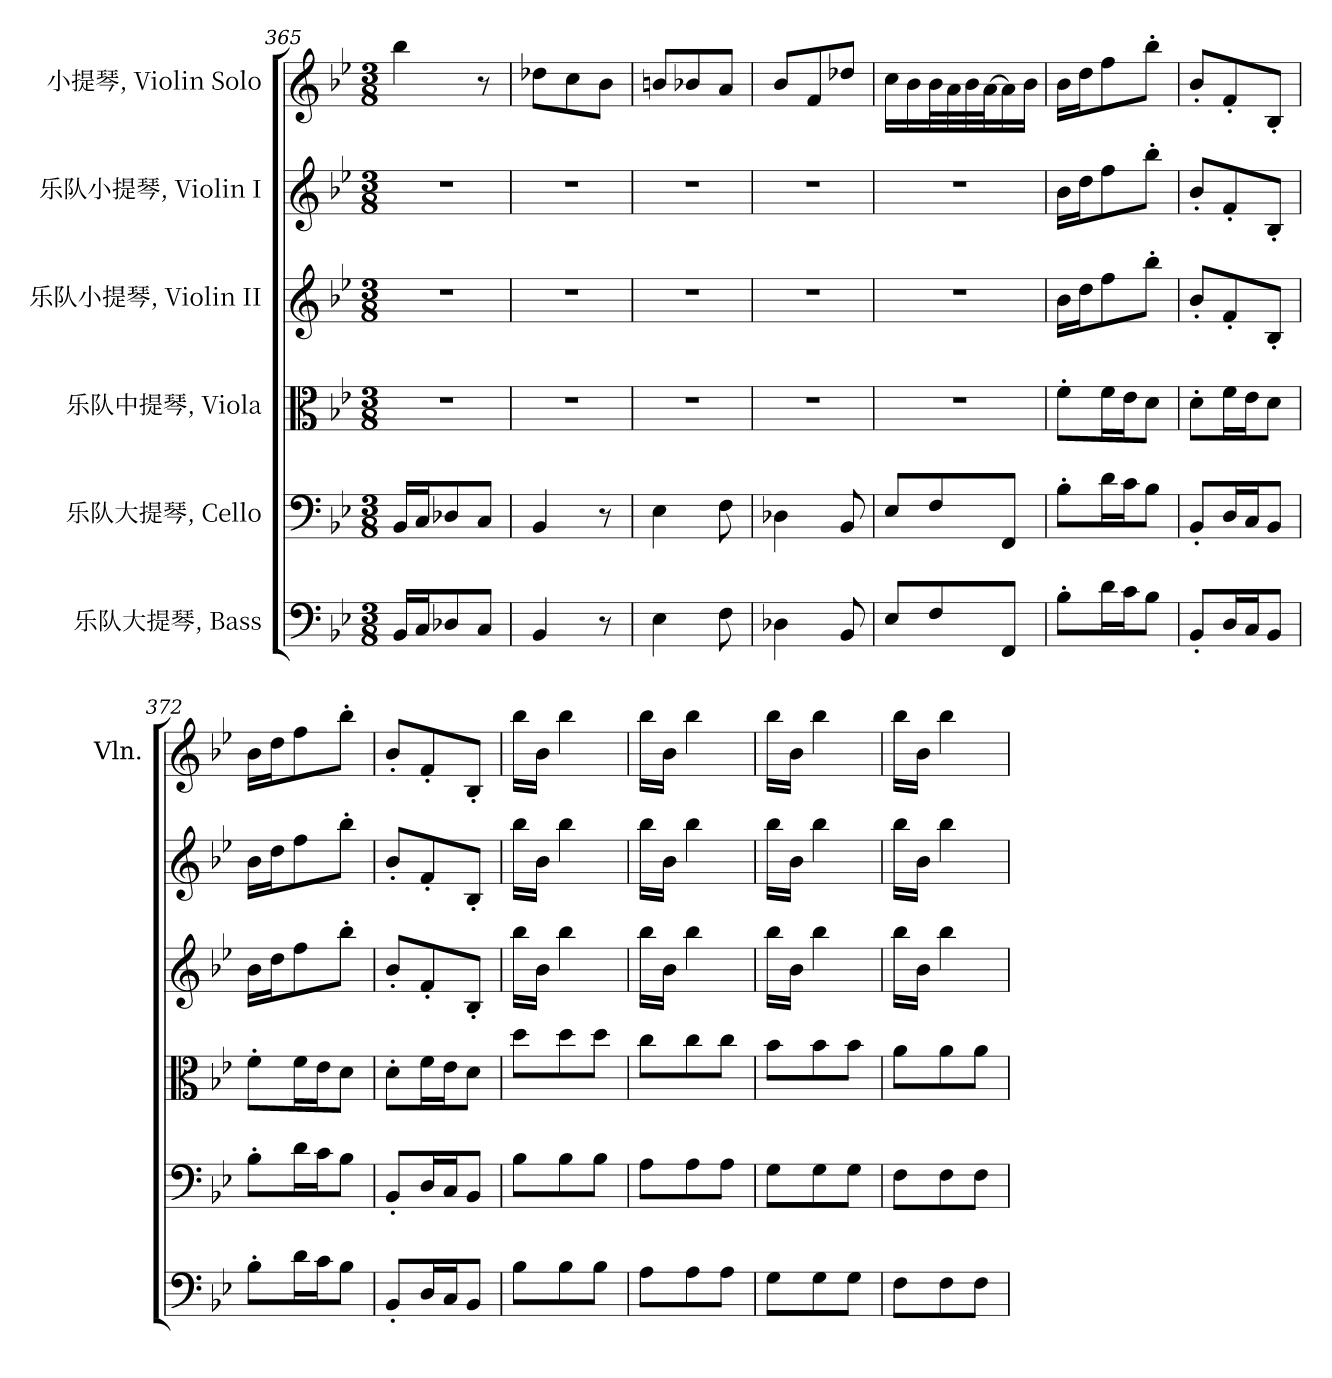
**kern	**kern	**kern	**kern	**kern	**kern
*part6	*part5	*part4	*part3	*part2	*part1
*staff6	*staff5	*staff4	*staff3	*staff2	*staff1
*I"乐队大提琴, Bass	*I"乐队大提琴, Cello	*I"乐队中提琴, Viola	*I"乐队小提琴, Violin II	*I"乐队小提琴, Violin I	*I"小提琴, Violin Solo
*	*	*	*	*	*I'Vln.
!!LO:PB:g=z
*clefF4	*clefF4	*clefC3	*clefG2	*clefG2	*clefG2
*k[b-e-]	*k[b-e-]	*k[b-e-]	*k[b-e-]	*k[b-e-]	*k[b-e-]
*M3/8	*M3/8	*M3/8	*M3/8	*M3/8	*M3/8
=365	=365	=365	=365	=365	=365
16BB-/LL	16BB-/LL	4.r	4.r	4.r	4bb-\
16C/J	16C/J	.	.	.	.
8D-X/	8D-X/	.	.	.	.
8C/J	8C/J	.	.	.	8r
=366	=366	=366	=366	=366	=366
4BB-/	4BB-/	4.r	4.r	4.r	8dd-X\L
.	.	.	.	.	8cc\
8r	8r	.	.	.	8b-\J
=367	=367	=367	=367	=367	=367
4E-\	4E-\	4.r	4.r	4.r	8bn/L
.	.	.	.	.	8b-X/
8F\	8F\	.	.	.	8a/J
=368	=368	=368	=368	=368	=368
4D-X\	4D-X\	4.r	4.r	4.r	8b-/L
.	.	.	.	.	8f/
8BB-/	8BB-/	.	.	.	8dd-X/J
=369	=369	=369	=369	=369	=369
8E-/L	8E-/L	4.r	4.r	4.r	16cc\LL
.	.	.	.	.	16b-\
8F/	8F/	.	.	.	32b-\L
.	.	.	.	.	32a\
.	.	.	.	.	32b-\
.	.	.	.	.	[32a\J
8FF/J	8FF/J	.	.	.	16a\]
.	.	.	.	.	16b-\JJ
=370	=370	=370	=370	=370	=370
8B-'\L	8B-'\L	8f'\L	16b-\LL	16b-\LL	16b-\LL
.	.	.	16dd\J	16dd\J	16dd\J
16d\L	16d\L	16f\L	8ff\	8ff\	8ff\
16c\J	16c\J	16e-\J	.	.	.
8B-\J	8B-\J	8d\J	8bb-'\J	8bb-'\J	8bb-'\J
=371	=371	=371	=371	=371	=371
8BB-'/L	8BB-'/L	8d'\L	8b-'/L	8b-'/L	8b-'/L
16D/L	16D/L	16f\L	8f'/	8f'/	8f'/
16C/J	16C/J	16e-\J	.	.	.
8BB-/J	8BB-/J	8d\J	8B-'/J	8B-'/J	8B-'/J
!!LO:LB:g=z
=372	=372	=372	=372	=372	=372
8B-'\L	8B-'\L	8f'\L	16b-\LL	16b-\LL	16b-\LL
.	.	.	16dd\J	16dd\J	16dd\J
16d\L	16d\L	16f\L	8ff\	8ff\	8ff\
16c\J	16c\J	16e-\J	.	.	.
8B-\J	8B-\J	8d\J	8bb-'\J	8bb-'\J	8bb-'\J
=373	=373	=373	=373	=373	=373
8BB-'/L	8BB-'/L	8d'\L	8b-'/L	8b-'/L	8b-'/L
16D/L	16D/L	16f\L	8f'/	8f'/	8f'/
16C/J	16C/J	16e-\J	.	.	.
8BB-/J	8BB-/J	8d\J	8B-'/J	8B-'/J	8B-'/J
=374	=374	=374	=374	=374	=374
8B-\L	8B-\L	8dd\L	16bb-\LL	16bb-\LL	16bb-\LL
.	.	.	16b-\JJ	16b-\JJ	16b-\JJ
8B-\	8B-\	8dd\	4bb-\	4bb-\	4bb-\
8B-\J	8B-\J	8dd\J	.	.	.
=375	=375	=375	=375	=375	=375
8A\L	8A\L	8cc\L	16bb-\LL	16bb-\LL	16bb-\LL
.	.	.	16b-\JJ	16b-\JJ	16b-\JJ
8A\	8A\	8cc\	4bb-\	4bb-\	4bb-\
8A\J	8A\J	8cc\J	.	.	.
=376	=376	=376	=376	=376	=376
8G\L	8G\L	8b-\L	16bb-\LL	16bb-\LL	16bb-\LL
.	.	.	16b-\JJ	16b-\JJ	16b-\JJ
8G\	8G\	8b-\	4bb-\	4bb-\	4bb-\
8G\J	8G\J	8b-\J	.	.	.
=377	=377	=377	=377	=377	=377
8F\L	8F\L	8a\L	16bb-\LL	16bb-\LL	16bb-\LL
.	.	.	16b-\JJ	16b-\JJ	16b-\JJ
8F\	8F\	8a\	4bb-\	4bb-\	4bb-\
8F\J	8F\J	8a\J	.	.	.
=	=	=	=	=	=
*-	*-	*-	*-	*-	*-
